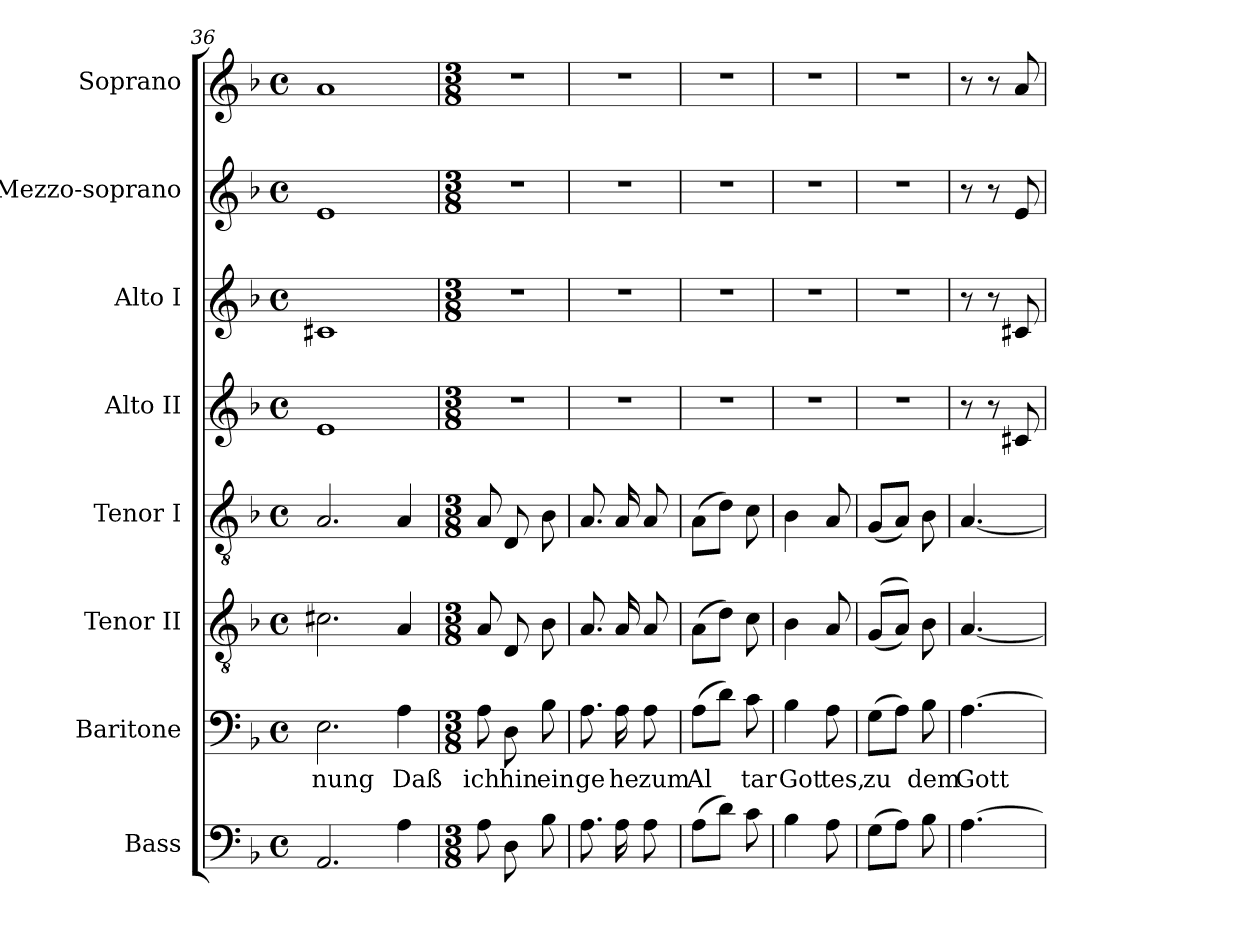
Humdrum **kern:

**kern	**kern	**text	**kern	**kern	**kern	**kern	**kern	**kern
*part8	*part7	*part7	*part6	*part5	*part4	*part3	*part2	*part1
*staff8	*staff7	*staff7	*staff6	*staff5	*staff4	*staff3	*staff2	*staff1
*I"Bass	*I"Baritone	*	*I"Tenor II	*I"Tenor I	*I"Alto II	*I"Alto I	*I"Mezzo-soprano	*I"Soprano
*I'B.	*I'Bar.	*	*I'T. II	*	*I'A. II	*I'A. I	*I'Mzs.	*I'S.
*clefF4	*clefF4	*	*clefGv2	*clefGv2	*clefG2	*clefG2	*clefG2	*clefG2
*k[b-]	*k[b-]	*	*k[b-]	*k[b-]	*k[b-]	*k[b-]	*k[b-]	*k[b-]
*M4/4	*M4/4	*	*M4/4	*M4/4	*M4/4	*M4/4	*M4/4	*M4/4
*met(c)	*met(c)	*	*met(c)	*met(c)	*met(c)	*met(c)	*met(c)	*met(c)
=36	=36	=36	=36	=36	=36	=36	=36	=36
2.AA/	2.E\	nung	2.c#X\	2.A/	1e	1c#X	1e	1a
4A\	4A\	Daß	4A/	4A/	.	.	.	.
=37	=37	=37	=37	=37	=37	=37	=37	=37
*M3/8	*M3/8	*	*M3/8	*M3/8	*M3/8	*M3/8	*M3/8	*M3/8
8A\	8A\	ich	8A/	8A/	4.r	4.r	4.r	4.r
8D\	8D\	hin	8D/	8D/	.	.	.	.
8B-\	8B-\	ein	8B-\	8B-\	.	.	.	.
=38	=38	=38	=38	=38	=38	=38	=38	=38
8.A\	8.A\	ge	8.A/	8.A/	4.r	4.r	4.r	4.r
16A\	16A\	he	16A/	16A/	.	.	.	.
8A\	8A\	zum	8A/	8A/	.	.	.	.
=39	=39	=39	=39	=39	=39	=39	=39	=39
(8A\L	(8A\L	Al	(8A\L	(8A\L	4.r	4.r	4.r	4.r
8d\J)	8d\J)	.	8d\J)	8d\J)	.	.	.	.
8c\	8c\	tar	8c\	8c\	.	.	.	.
=40	=40	=40	=40	=40	=40	=40	=40	=40
4B-\	4B-\	Got	4B-\	4B-\	4.r	4.r	4.r	4.r
8A\	8A\	tes,	8A/	8A/	.	.	.	.
=41	=41	=41	=41	=41	=41	=41	=41	=41
(8G\L	(8G\L	zu	((8G/L	(8G/L	4.r	4.r	4.r	4.r
8A\J)	8A\J)	.	8A/J))	8A/J)	.	.	.	.
8B-\	8B-\	dem	8B-\	8B-\	.	.	.	.
!!LO:PB:g=z
=42	=42	=42	=42	=42	=42	=42	=42	=42
[4.A\	[4.A\	Gott	[4.A/	[4.A/	8r	8r	8r	8r
.	.	.	.	.	8r	8r	8r	8r
.	.	.	.	.	8c#X/	8c#X/	8e/	8a/
=	=	=	=	=	=	=	=	=
*-	*-	*-	*-	*-	*-	*-	*-	*-
